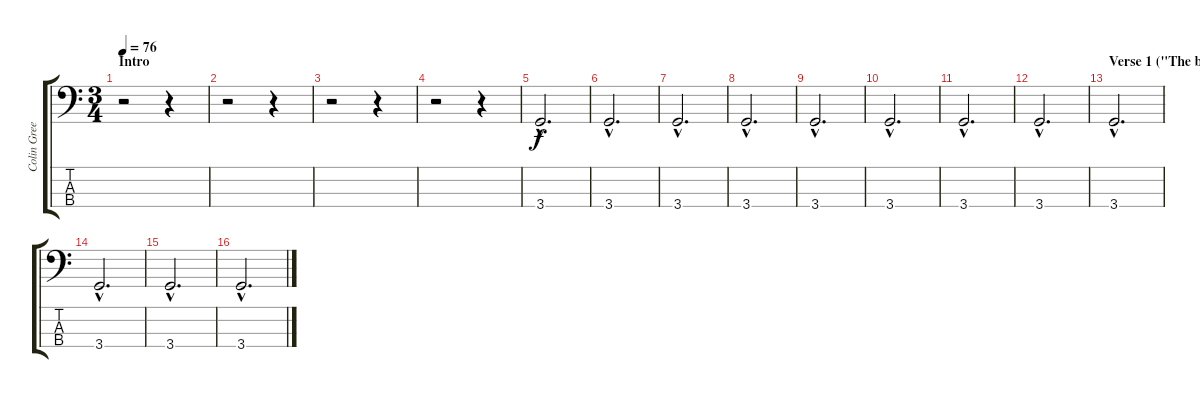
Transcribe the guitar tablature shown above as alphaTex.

\track ("Colin Greenwood" "Colin Gree") {instrument electricbassfinger}
\staff {score tabs}
\tuning (G2 D2 A1 E1) {hide}
\ts (3 4)
\section ("" "Intro")
\tempo 76
\clef f4
\ks c
r.2{dy f instrument electricbassfinger} r.4 |
r.2 r.4 |
r.2 r.4 |
r.2 r.4 |
3.4{hac}.2{d} |
3.4{hac}.2{d} |
3.4{hac}.2{d} |
3.4{hac}.2{d} |
3.4{hac}.2{d} |
3.4{hac}.2{d} |
3.4{hac}.2{d} |
3.4{hac}.2{d} |
\section ("" "Verse 1 (\"The breath...\")")
3.4{hac}.2{d} |
3.4{hac}.2{d} |
3.4{hac}.2{d} |
3.4{hac}.2{d}
